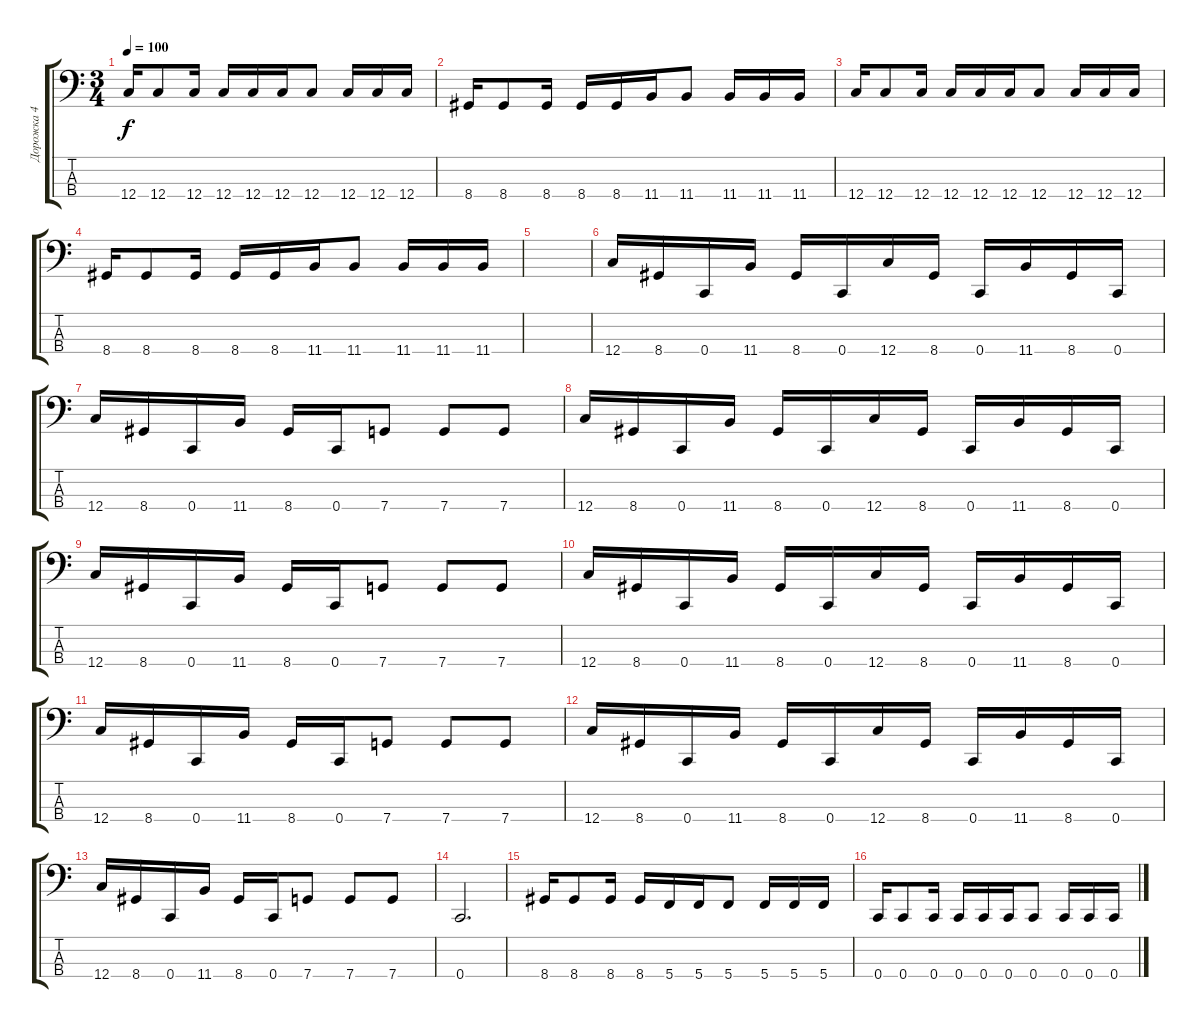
\track ("Дорожка 4" "Дорожка 4") {instrument electricbassfinger}
\staff {score tabs}
\tuning (F2 C2 G1 C1) {hide}
\ts (3 4)
\tempo 100
\clef f4
\ks c
12.4.16{dy f} 12.4.8 12.4.16 12.4.16 12.4.16 12.4.16 12.4.8 12.4.16 12.4.16 12.4.16 |
8.4.16 8.4.8 8.4.16 8.4.16 8.4.16 11.4.16 11.4.8 11.4.16 11.4.16 11.4.16 |
12.4.16 12.4.8 12.4.16 12.4.16 12.4.16 12.4.16 12.4.8 12.4.16 12.4.16 12.4.16 |
8.4.16 8.4.8 8.4.16 8.4.16 8.4.16 11.4.16 11.4.8 11.4.16 11.4.16 11.4.16 |
|
12.4.16 8.4.16 0.4.16 11.4.16 8.4.16 0.4.16 12.4.16 8.4.16 0.4.16 11.4.16 8.4.16 0.4.16 |
12.4.16 8.4.16 0.4.16 11.4.16 8.4.16 0.4.16 7.4.8 7.4.8 7.4.8 |
12.4.16 8.4.16 0.4.16 11.4.16 8.4.16 0.4.16 12.4.16 8.4.16 0.4.16 11.4.16 8.4.16 0.4.16 |
12.4.16 8.4.16 0.4.16 11.4.16 8.4.16 0.4.16 7.4.8 7.4.8 7.4.8 |
12.4.16 8.4.16 0.4.16 11.4.16 8.4.16 0.4.16 12.4.16 8.4.16 0.4.16 11.4.16 8.4.16 0.4.16 |
12.4.16 8.4.16 0.4.16 11.4.16 8.4.16 0.4.16 7.4.8 7.4.8 7.4.8 |
12.4.16 8.4.16 0.4.16 11.4.16 8.4.16 0.4.16 12.4.16 8.4.16 0.4.16 11.4.16 8.4.16 0.4.16 |
12.4.16 8.4.16 0.4.16 11.4.16 8.4.16 0.4.16 7.4.8 7.4.8 7.4.8 |
0.4.2{d} |
8.4.16 8.4.8 8.4.16 8.4.16 5.4.16 5.4.16 5.4.8 5.4.16 5.4.16 5.4.16 |
0.4.16 0.4.8 0.4.16 0.4.16 0.4.16 0.4.16 0.4.8 0.4.16 0.4.16 0.4.16
